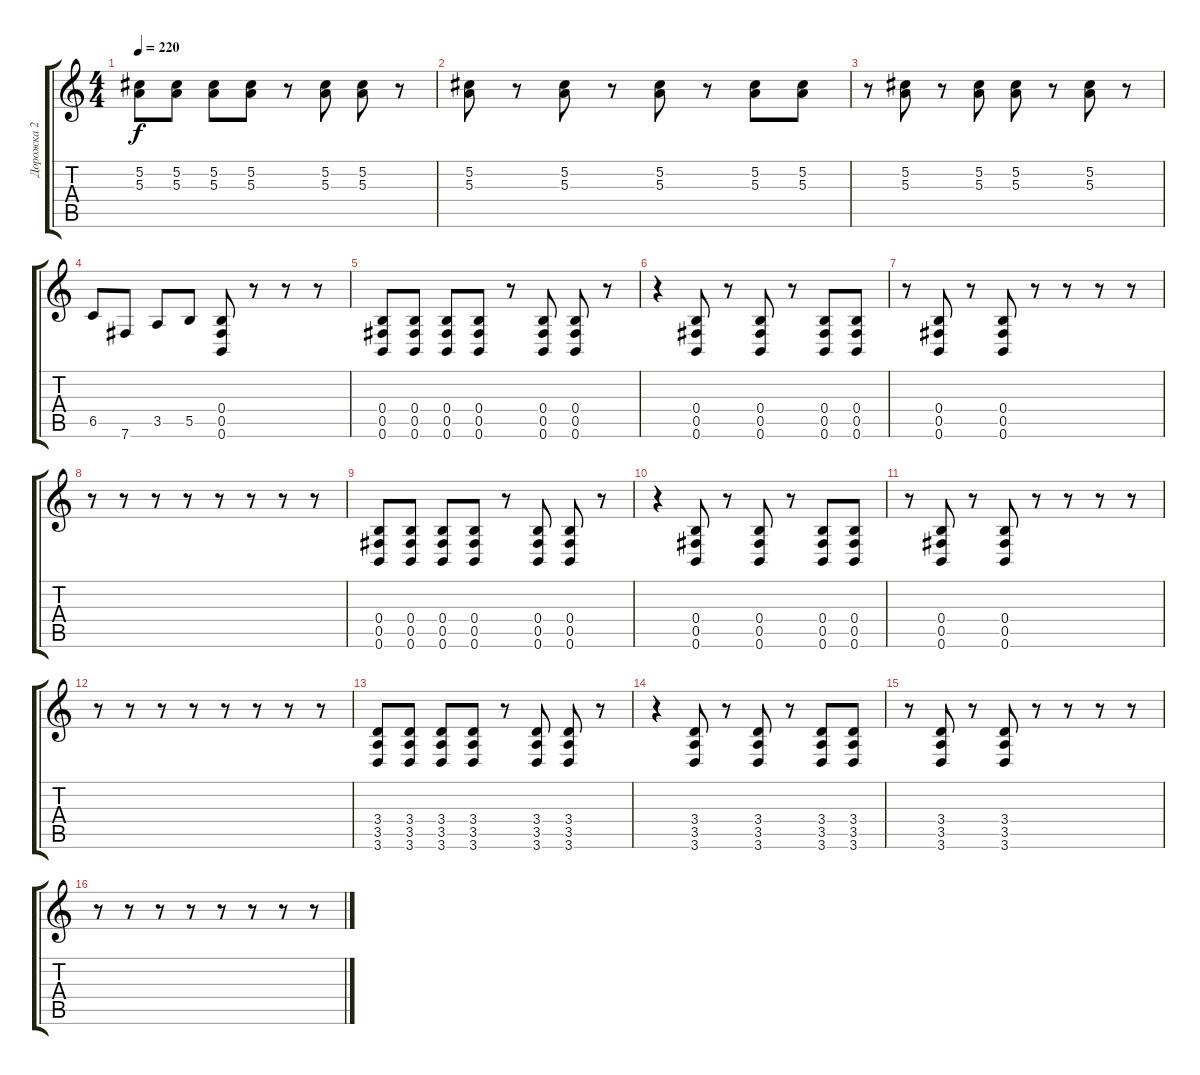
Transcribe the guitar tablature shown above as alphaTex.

\track ("Дорожка 2" "Дорожка 2") {instrument overdrivenguitar}
\staff {score tabs}
\tuning (Db4 Ab3 E3 B2 Gb2 B1) {hide}
\ts (4 4)
\tempo 220
\clef g2
\ks c
(5.2 5.3).8{dy f} (5.2 5.3).8 (5.2 5.3).8 (5.2 5.3).8 r.8 (5.2 5.3).8 (5.2 5.3).8 r.8 |
(5.2 5.3).8 r.8 (5.2 5.3).8 r.8 (5.2 5.3).8 r.8 (5.2 5.3).8 (5.2 5.3).8 |
r.8 (5.2 5.3).8 r.8 (5.2 5.3).8 (5.2 5.3).8 r.8 (5.2 5.3).8 r.8 |
6.5.8 7.6.8 3.5.8 5.5.8 (0.4 0.5 0.6).8 r.8 r.8 r.8 |
(0.4 0.5 0.6).8 (0.4 0.5 0.6).8 (0.4 0.5 0.6).8 (0.4 0.5 0.6).8 r.8 (0.4 0.5 0.6).8 (0.4 0.5 0.6).8 r.8 |
r.4 (0.4 0.5 0.6).8 r.8 (0.4 0.5 0.6).8 r.8 (0.4 0.5 0.6).8 (0.4 0.5 0.6).8 |
r.8 (0.4 0.5 0.6).8 r.8 (0.4 0.5 0.6).8 r.8 r.8 r.8 r.8 |
r.8 r.8 r.8 r.8 r.8 r.8 r.8 r.8 |
(0.4 0.5 0.6).8 (0.4 0.5 0.6).8 (0.4 0.5 0.6).8 (0.4 0.5 0.6).8 r.8 (0.4 0.5 0.6).8 (0.4 0.5 0.6).8 r.8 |
r.4 (0.4 0.5 0.6).8 r.8 (0.4 0.5 0.6).8 r.8 (0.4 0.5 0.6).8 (0.4 0.5 0.6).8 |
r.8 (0.4 0.5 0.6).8 r.8 (0.4 0.5 0.6).8 r.8 r.8 r.8 r.8 |
r.8 r.8 r.8 r.8 r.8 r.8 r.8 r.8 |
(3.4 3.5 3.6).8 (3.4 3.5 3.6).8 (3.4 3.5 3.6).8 (3.4 3.5 3.6).8 r.8 (3.4 3.5 3.6).8 (3.4 3.5 3.6).8 r.8 |
r.4 (3.4 3.5 3.6).8 r.8 (3.4 3.5 3.6).8 r.8 (3.4 3.5 3.6).8 (3.4 3.5 3.6).8 |
r.8 (3.4 3.5 3.6).8 r.8 (3.4 3.5 3.6).8 r.8 r.8 r.8 r.8 |
r.8 r.8 r.8 r.8 r.8 r.8 r.8 r.8
